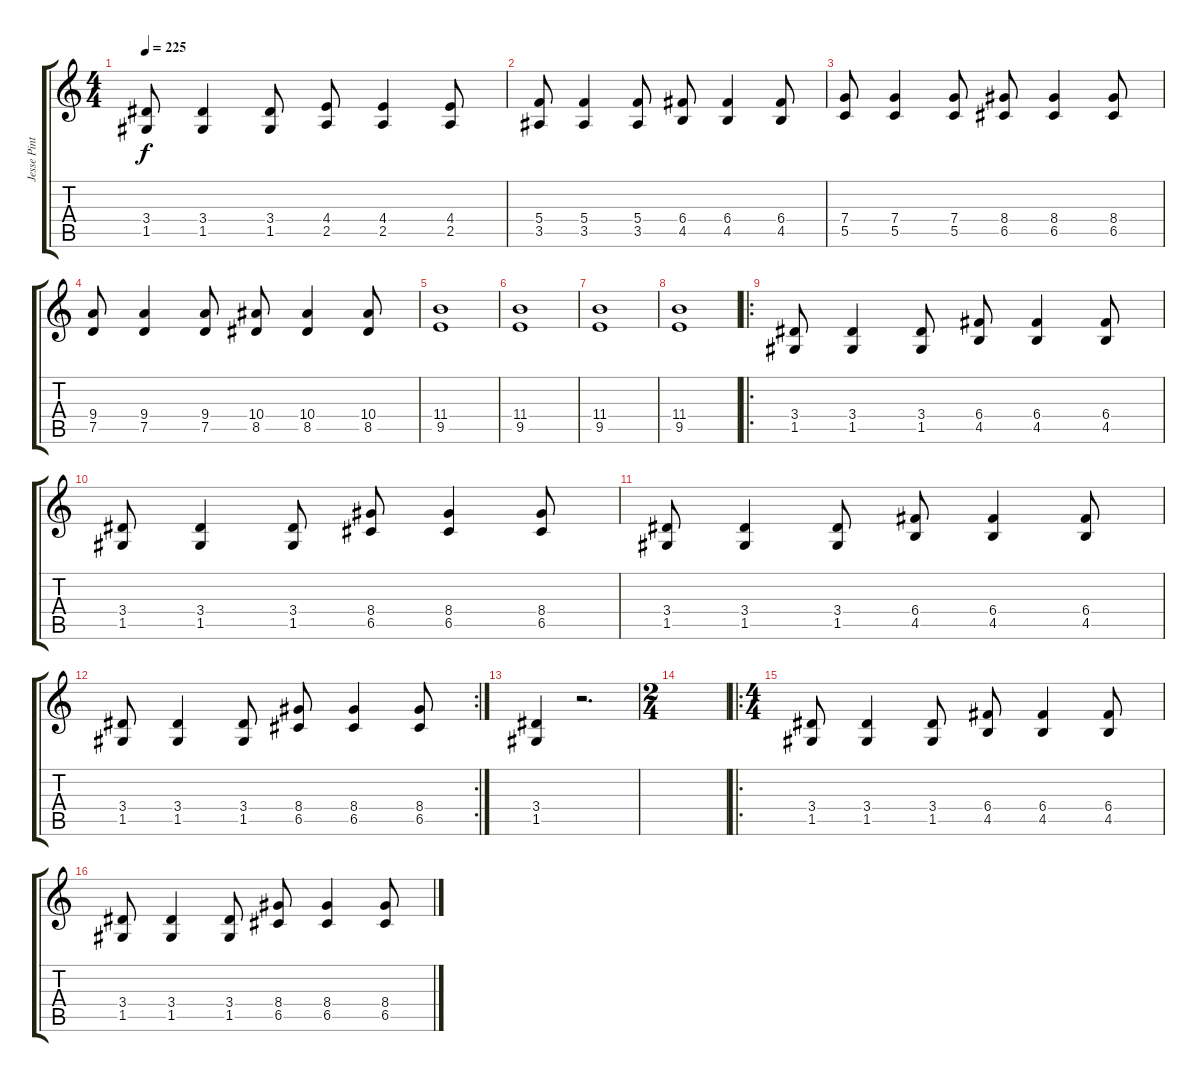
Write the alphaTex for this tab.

\track ("Jesse Pintado - Guitar" "Jesse Pint") {instrument distortionguitar}
\staff {score tabs}
\tuning (D4 A3 F3 C3 G2 D2) {hide}
\ts (4 4)
\tempo 225
\clef g2
\ks c
(3.4 1.5).8{dy f} (3.4 1.5).4 (3.4 1.5).8 (4.4 2.5).8 (4.4 2.5).4 (4.4 2.5).8 |
(5.4 3.5).8 (5.4 3.5).4 (5.4 3.5).8 (6.4 4.5).8 (6.4 4.5).4 (6.4 4.5).8 |
(7.4 5.5).8 (7.4 5.5).4 (7.4 5.5).8 (8.4 6.5).8 (8.4 6.5).4 (8.4 6.5).8 |
(9.4 7.5).8 (9.4 7.5).4 (9.4 7.5).8 (10.4 8.5).8 (10.4 8.5).4 (10.4 8.5).8 |
(11.4 9.5).1 |
(11.4 9.5).1 |
(11.4 9.5).1 |
(11.4 9.5).1 |
\ro
(3.4 1.5).8 (3.4 1.5).4 (3.4 1.5).8 (6.4 4.5).8 (6.4 4.5).4 (6.4 4.5).8 |
(3.4 1.5).8 (3.4 1.5).4 (3.4 1.5).8 (8.4 6.5).8 (8.4 6.5).4 (8.4 6.5).8 |
(3.4 1.5).8 (3.4 1.5).4 (3.4 1.5).8 (6.4 4.5).8 (6.4 4.5).4 (6.4 4.5).8 |
\rc 2
(3.4 1.5).8 (3.4 1.5).4 (3.4 1.5).8 (8.4 6.5).8 (8.4 6.5).4 (8.4 6.5).8 |
(3.4 1.5).4 r.2{d} |
\ts (2 4)
|
\ro
\ts (4 4)
(3.4 1.5).8 (3.4 1.5).4 (3.4 1.5).8 (6.4 4.5).8 (6.4 4.5).4 (6.4 4.5).8 |
(3.4 1.5).8 (3.4 1.5).4 (3.4 1.5).8 (8.4 6.5).8 (8.4 6.5).4 (8.4 6.5).8
